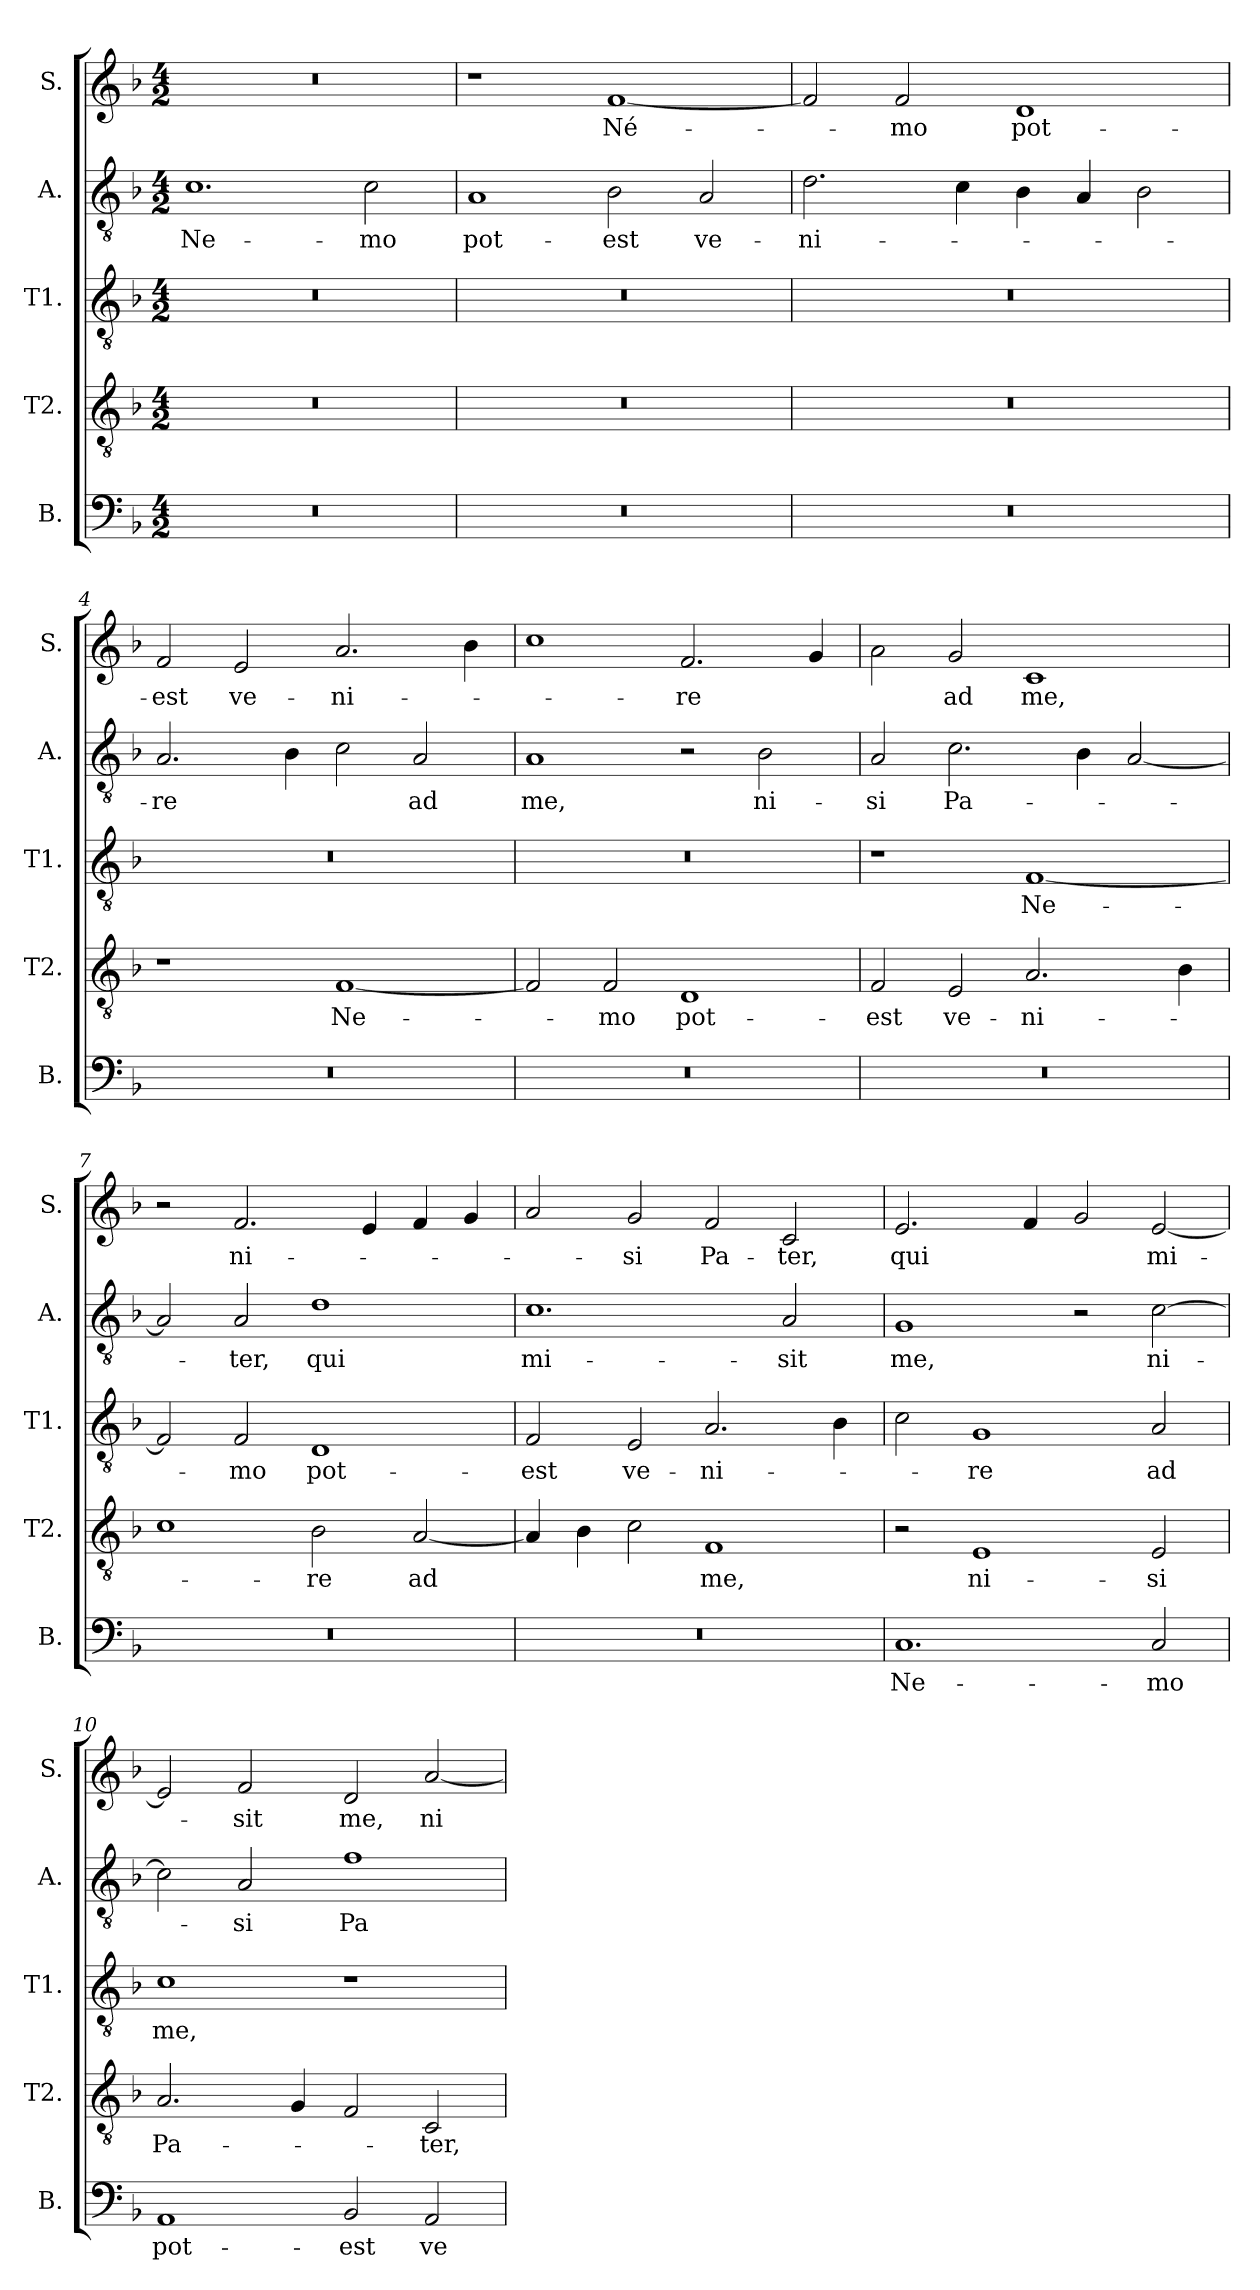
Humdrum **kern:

**kern	**text	**kern	**text	**kern	**text	**kern	**text	**kern	**text
*part5	*part5	*part4	*part4	*part3	*part3	*part2	*part2	*part1	*part1
*staff5	*staff5	*staff4	*staff4	*staff3	*staff3	*staff2	*staff2	*staff1	*staff1
*I"B.	*	*I"T2.	*	*I"T1.	*	*I"A.	*	*I"S.	*
*I'B.	*	*I'T2.	*	*I'T1.	*	*I'A.	*	*I'S.	*
*clefF4	*	*clefGv2	*	*clefGv2	*	*clefGv2	*	*clefG2	*
*k[b-]	*	*k[b-]	*	*k[b-]	*	*k[b-]	*	*k[b-]	*
*F:	*	*F:	*	*F:	*	*F:	*	*F:	*
*M4/2	*	*M4/2	*	*M4/2	*	*M4/2	*	*M4/2	*
=1	=1	=1	=1	=1	=1	=1	=1	=1	=1
!	!	!	!	!	!	!	!LO:LY:b	!	!
0r	.	0r	.	0r	.	1.c	Ne-	0r	.
!	!	!	!	!	!	!	!LO:LY:b	!	!
.	.	.	.	.	.	2c\	-mo	.	.
=2	=2	=2	=2	=2	=2	=2	=2	=2	=2
!	!	!	!	!	!	!	!LO:LY:b	!	!
0r	.	0r	.	0r	.	1A	pot-	1r	.
!	!	!	!	!	!	!	!LO:LY:b	!	!LO:LY:b
.	.	.	.	.	.	2B-\	-est	[1f	Né-
!	!	!	!	!	!	!	!LO:LY:b	!	!
.	.	.	.	.	.	2A/	ve-	.	.
=3	=3	=3	=3	=3	=3	=3	=3	=3	=3
!	!	!	!	!	!	!	!LO:LY:b	!	!
0r	.	0r	.	0r	.	2.d\	-ni-	2f/]	.
!	!	!	!	!	!	!	!	!	!LO:LY:b
.	.	.	.	.	.	.	.	2f/	-mo
.	.	.	.	.	.	4c\	.	.	.
!	!	!	!	!	!	!	!	!	!LO:LY:b
.	.	.	.	.	.	4B-\	.	1d	pot-
.	.	.	.	.	.	4A/	.	.	.
.	.	.	.	.	.	2B-\	.	.	.
=4	=4	=4	=4	=4	=4	=4	=4	=4	=4
!	!	!	!	!	!	!	!LO:LY:b	!	!LO:LY:b
0r	.	1r	.	0r	.	2.A/	-re	2f/	-est
!	!	!	!	!	!	!	!	!	!LO:LY:b
.	.	.	.	.	.	.	.	2e/	ve-
.	.	.	.	.	.	4B-\	.	.	.
!	!	!	!LO:LY:b	!	!	!	!	!	!LO:LY:b
.	.	[1F	Ne-	.	.	2c\	.	2.a/	-ni-
!	!	!	!	!	!	!	!LO:LY:b	!	!
.	.	.	.	.	.	2A/	ad	.	.
.	.	.	.	.	.	.	.	4b-\	.
=5	=5	=5	=5	=5	=5	=5	=5	=5	=5
!	!	!	!	!	!	!	!LO:LY:b	!	!
0r	.	2F/]	.	0r	.	1A	me,	1cc	.
!	!	!	!LO:LY:b	!	!	!	!	!	!
.	.	2F/	-mo	.	.	.	.	.	.
!	!	!	!LO:LY:b	!	!	!	!	!	!LO:LY:b
.	.	1D	pot-	.	.	2r	.	2.f/	-re
!	!	!	!	!	!	!	!LO:LY:b	!	!
.	.	.	.	.	.	2B-\	ni-	.	.
.	.	.	.	.	.	.	.	4g/	.
!!LO:PB:g=z
=6	=6	=6	=6	=6	=6	=6	=6	=6	=6
!	!	!	!LO:LY:b	!	!	!	!LO:LY:b	!	!
0r	.	2F/	-est	1r	.	2A/	-si	2a\	.
!	!	!	!LO:LY:b	!	!	!	!LO:LY:b	!	!LO:LY:b
.	.	2E/	ve-	.	.	2.c\	Pa-	2g/	ad
!	!	!	!LO:LY:b	!	!LO:LY:b	!	!	!	!LO:LY:b
.	.	2.A/	-ni-	[1F	Ne-	.	.	1c	me,
.	.	.	.	.	.	4B-\	.	.	.
.	.	.	.	.	.	[2A/	.	.	.
.	.	4B-\	.	.	.	.	.	.	.
=7	=7	=7	=7	=7	=7	=7	=7	=7	=7
0r	.	1c	.	2F/]	.	2A/]	.	2r	.
!	!	!	!	!	!LO:LY:b	!	!LO:LY:b	!	!LO:LY:b
.	.	.	.	2F/	-mo	2A/	-ter,	2.f/	ni-
!	!	!	!LO:LY:b	!	!LO:LY:b	!	!LO:LY:b	!	!
.	.	2B-\	-re	1D	pot-	1d	qui	.	.
.	.	.	.	.	.	.	.	4e/	.
!	!	!	!LO:LY:b	!	!	!	!	!	!
.	.	[2A/	ad	.	.	.	.	4f/	.
.	.	.	.	.	.	.	.	4g/	.
=8	=8	=8	=8	=8	=8	=8	=8	=8	=8
!	!	!	!	!	!LO:LY:b	!	!LO:LY:b	!	!
0r	.	4A/]	.	2F/	-est	1.c	mi-	2a/	.
.	.	4B-\	.	.	.	.	.	.	.
!	!	!	!	!	!LO:LY:b	!	!	!	!LO:LY:b
.	.	2c\	.	2E/	ve-	.	.	2g/	-si
!	!	!	!LO:LY:b	!	!LO:LY:b	!	!	!	!LO:LY:b
.	.	1F	me,	2.A/	-ni-	.	.	2f/	Pa-
!	!	!	!	!	!	!	!LO:LY:b	!	!LO:LY:b
.	.	.	.	.	.	2A/	-sit	2c/	-ter,
.	.	.	.	4B-\	.	.	.	.	.
=9	=9	=9	=9	=9	=9	=9	=9	=9	=9
!	!LO:LY:b	!	!	!	!	!	!LO:LY:b	!	!LO:LY:b
1.C	Ne-	2r	.	2c\	.	1G	me,	2.e/	qui
!	!	!	!LO:LY:b	!	!LO:LY:b	!	!	!	!
.	.	1E	ni-	1G	-re	.	.	.	.
.	.	.	.	.	.	.	.	4f/	.
.	.	.	.	.	.	2r	.	2g/	.
!	!LO:LY:b	!	!LO:LY:b	!	!LO:LY:b	!	!LO:LY:b	!	!LO:LY:b
2C/	-mo	2E/	-si	2A/	ad	[2c\	ni-	[2e/	mi-
=10	=10	=10	=10	=10	=10	=10	=10	=10	=10
!	!LO:LY:b	!	!LO:LY:b	!	!LO:LY:b	!	!	!	!
1AA	pot-	2.A/	Pa-	1c	me,	2c\]	.	2e/]	.
!	!	!	!	!	!	!	!LO:LY:b	!	!LO:LY:b
.	.	.	.	.	.	2A/	-si	2f/	-sit
.	.	4G/	.	.	.	.	.	.	.
!	!LO:LY:b	!	!	!	!	!	!LO:LY:b	!	!LO:LY:b
2BB-/	-est	2F/	.	1r	.	1f	Pa-	2d/	me,
!	!LO:LY:b	!	!LO:LY:b	!	!	!	!	!	!LO:LY:b
2AA/	ve-	2C/	-ter,	.	.	.	.	[2a/	ni-
=	=	=	=	=	=	=	=	=	=
*-	*-	*-	*-	*-	*-	*-	*-	*-	*-
